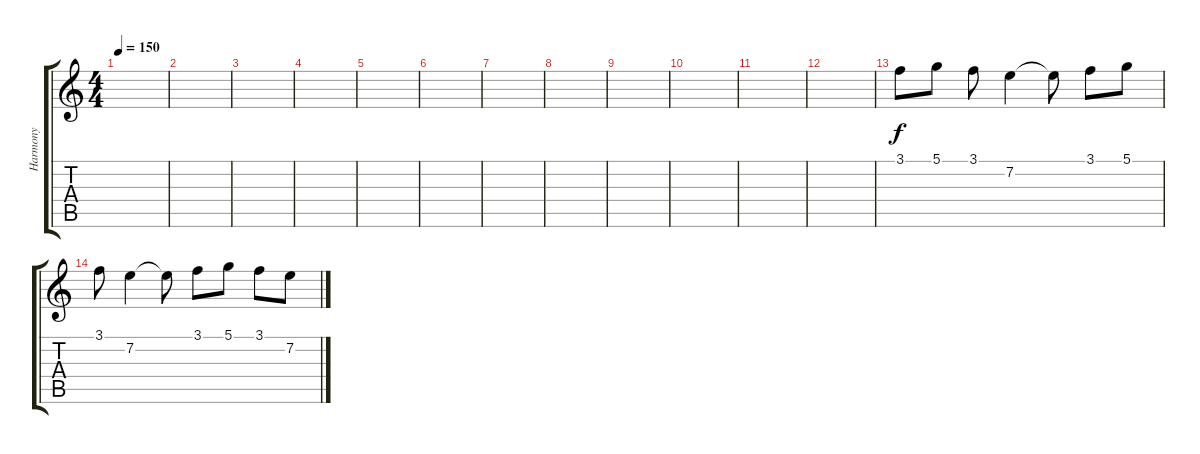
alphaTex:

\track ("Harmony" "Harmony") {instrument distortionguitar}
\staff {score tabs}
\tuning (D4 A3 F3 C3 G2 D2) {hide}
\ts (4 4)
\tempo 150
\clef g2
\ks c
|
|
|
|
|
|
|
|
|
|
|
|
3.1.8 5.1.8 3.1.8 7.2.4 7.2{t}.8 3.1.8 5.1.8 |
3.1.8 7.2.4 7.2{t}.8 3.1.8 5.1.8 3.1.8 7.2.8
